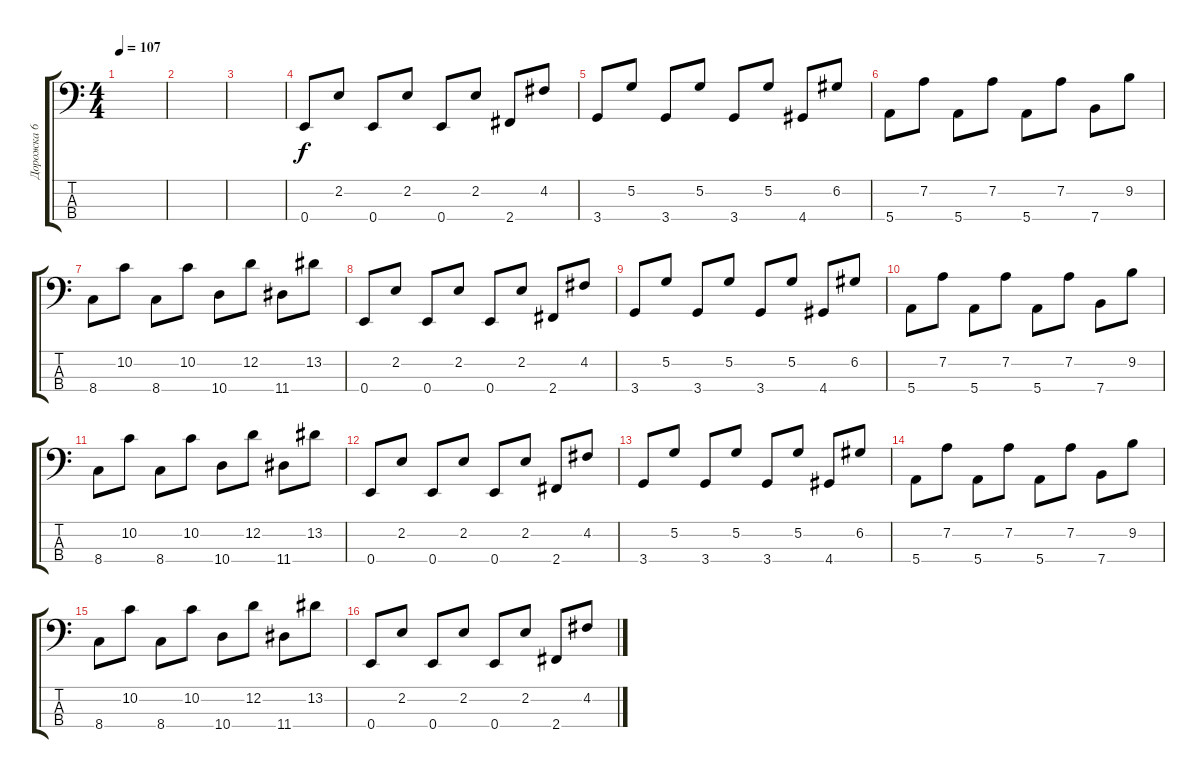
\track ("Дорожка 6" "Дорожка 6") {instrument electricbassfinger}
\staff {score tabs}
\tuning (G2 D2 A1 E1) {hide}
\ts (4 4)
\tempo 107
\clef f4
\ks c
|
|
|
0.4.8 2.2.8 0.4.8 2.2.8 0.4.8 2.2.8 2.4.8 4.2.8 |
3.4.8 5.2.8 3.4.8 5.2.8 3.4.8 5.2.8 4.4.8 6.2.8 |
5.4.8 7.2.8 5.4.8 7.2.8 5.4.8 7.2.8 7.4.8 9.2.8 |
8.4.8 10.2.8 8.4.8 10.2.8 10.4.8 12.2.8 11.4.8 13.2.8 |
0.4.8 2.2.8 0.4.8 2.2.8 0.4.8 2.2.8 2.4.8 4.2.8 |
3.4.8 5.2.8 3.4.8 5.2.8 3.4.8 5.2.8 4.4.8 6.2.8 |
5.4.8 7.2.8 5.4.8 7.2.8 5.4.8 7.2.8 7.4.8 9.2.8 |
8.4.8 10.2.8 8.4.8 10.2.8 10.4.8 12.2.8 11.4.8 13.2.8 |
0.4.8 2.2.8 0.4.8 2.2.8 0.4.8 2.2.8 2.4.8 4.2.8 |
3.4.8 5.2.8 3.4.8 5.2.8 3.4.8 5.2.8 4.4.8 6.2.8 |
5.4.8 7.2.8 5.4.8 7.2.8 5.4.8 7.2.8 7.4.8 9.2.8 |
8.4.8 10.2.8 8.4.8 10.2.8 10.4.8 12.2.8 11.4.8 13.2.8 |
0.4.8 2.2.8 0.4.8 2.2.8 0.4.8 2.2.8 2.4.8 4.2.8
